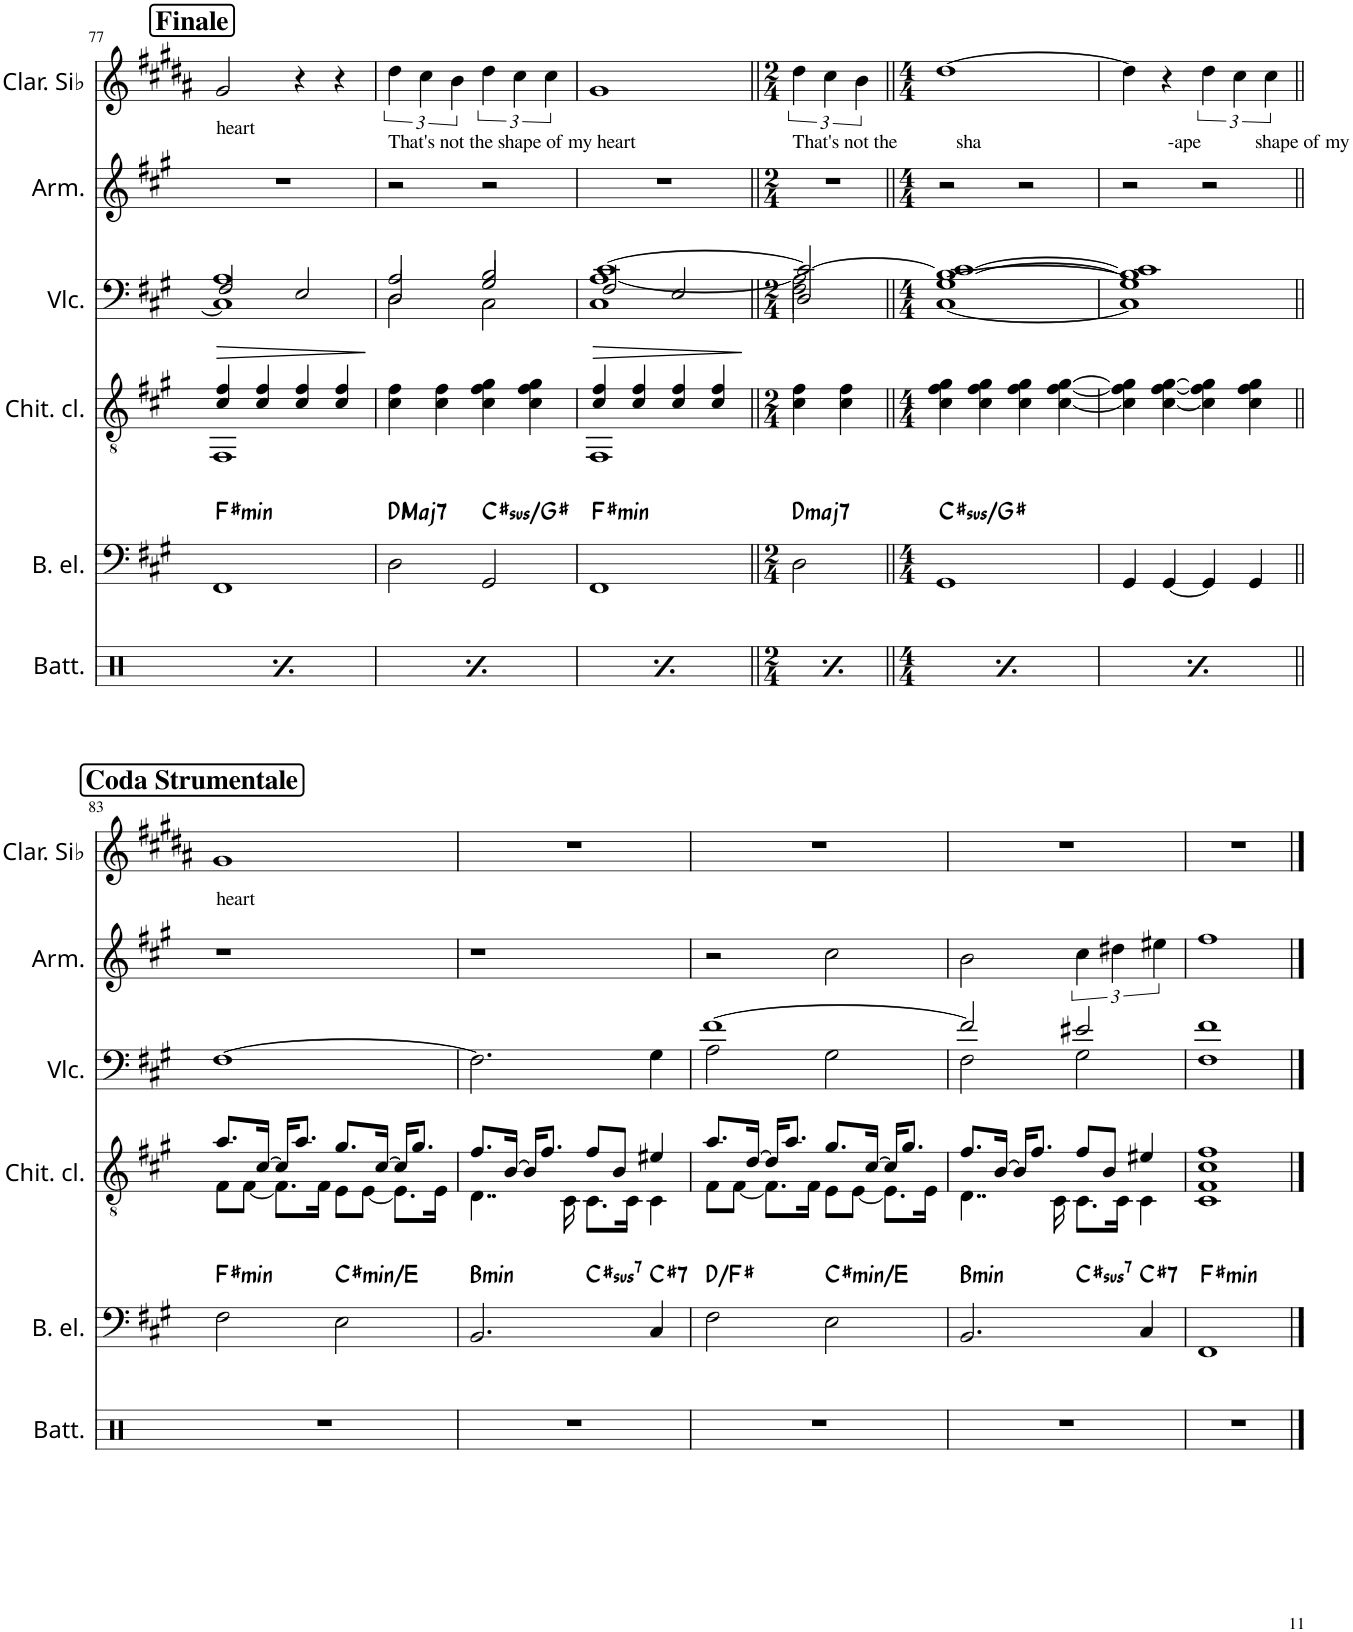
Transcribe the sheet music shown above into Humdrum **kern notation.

**kern	**kern	**harte	**kern	**kern	**dynam	**kern	**kern
*part6	*part5	*part5	*part4	*part3	*part3	*part2	*part1
*staff6	*staff5	*	*staff4	*staff3	*staff3	*staff2	*staff1
*I"Batteria	*I"Basso elettrico	*	*I"Chitarra classica	*I"Violoncello	*	*I"Armonica	*I"Clarinette en Sib
*I'Batt.	*I'B. el.	*	*I'Chit. cl.	*I'Vlc.	*	*I'Arm.	*I'Clar. Sib
!!LO:PB:g=z
*clefX	*clefF4	*	*clefGv2	*clefF4	*	*clefG2	*clefG2
*	*Trd7c12	*	*	*	*	*	*Trd1c2
*k[]	*k[f#c#g#]	*	*k[f#c#g#]	*k[f#c#g#]	*	*k[f#c#g#]	*k[f#c#g#d#a#]
*M4/4	*M4/4	*	*M4/4	*M4/4	*	*M4/4	*M4/4
!!LO:REH:place=s1:a:B:cj:fs=14:t=Finale
=77	=77	=77	=77	=77	=77	=77	=77
*^	*	*	*^	*	*	*	*
*	*^	*	*	*	*	*	*	*	*
!	!	!	!	!	!	!	!	!	!	!LO:TX:b:t=heart
!	!	!	!	!LO:H:kt=min	!	!	!	!LO:HP:b	!	!
*	*	*	*	*	*	*	*^	*	*	*
*	*	*	*	*	*	*	*	*^	*	*	*
4Rf/	4r	8Rd\L	1FF#	F#:min	4c#/ 4f#/	1FF#	1A	1C#]	2F#/	>	1r	2g#/
.	.	16Rd\L	.	.	.	.	.	.	.	.	.	.
.	.	16Rd\JJ	.	.	.	.	.	.	.	.	.	.
4r	4Rcc/	8Rd\L	.	.	4c#/ 4f#/	.	.	.	.	.	.	.
.	.	16Rd\L	.	.	.	.	.	.	.	.	.	.
.	.	16Rd\JJ	.	.	.	.	.	.	.	.	.	.
4Rf/	4r	8Rd\L	.	.	4c#/ 4f#/	.	.	.	2E/	.	.	4r
.	.	16Rd\L	.	.	.	.	.	.	.	.	.	.
.	.	16Rd\JJ	.	.	.	.	.	.	.	.	.	.
4r	4Rcc/	8Rd\L	.	.	4c#/ 4f#/	.	.	.	.	.	.	4r
.	.	16Rd\L	.	.	.	.	.	.	.	.	.	.
.	.	16Rd\JJ	.	.	.	.	.	.	.	.	.	.
*	*	*	*	*	*v	*v	*	*	*	*	*	*
*v	*v	*v	*	*	*	*v	*v	*v	*	*	*
.	.	.	.	.	]	.	.
=78	=78	=78	=78	=78	=78	=78	=78
*^	*	*	*	*^	*	*	*
*	*^	*	*	*	*	*^	*	*	*
!	!	!	!	!LO:H:kt=Maj7	!	!	!	!	!	!	!LO:TX:b:t=That's not the shape of my heart
4Rf/	4r	8Rd\L	2D\	D:maj7	4c#\ 4f#\	2A/	2D\	2D/	.	2r	6dd#\
.	.	16Rd\L	.	.	.	.	.	.	.	.	.
.	.	.	.	.	.	.	.	.	.	.	6cc#\
.	.	16Rd\JJ	.	.	.	.	.	.	.	.	.
4r	4Rcc/	8Rd\L	.	.	4c#\ 4f#\	.	.	.	.	.	.
.	.	.	.	.	.	.	.	.	.	.	6b\
.	.	16Rd\L	.	.	.	.	.	.	.	.	.
.	.	16Rd\JJ	.	.	.	.	.	.	.	.	.
!	!	!	!	!LO:H:kt=sus	!	!	!	!	!	!	!
4Rf/	4r	8Rd\L	2GG#/	C#:sus4/5	4c#\ 4f#\ 4g#\	2B/	2C#\	2G#/	.	2r	6dd#\
.	.	16Rd\L	.	.	.	.	.	.	.	.	.
.	.	.	.	.	.	.	.	.	.	.	6cc#\
.	.	16Rd\JJ	.	.	.	.	.	.	.	.	.
4r	4Rcc/	8Rd\L	.	.	4c#\ 4f#\ 4g#\	.	.	.	.	.	.
.	.	.	.	.	.	.	.	.	.	.	6cc#\
.	.	16Rd\L	.	.	.	.	.	.	.	.	.
.	.	16Rd\JJ	.	.	.	.	.	.	.	.	.
=79	=79	=79	=79	=79	=79	=79	=79	=79	=79	=79	=79
*	*	*	*	*	*^	*	*	*	*	*	*
!	!	!	!	!LO:H:kt=min	!	!	!	!	!	!LO:HP:b	!	!
4Rf/	4r	8Rd\L	1FF#	F#:min	4c#/ 4f#/	1FF#	[1c#	1C# [1A	2F#/	>	1r	1g#
.	.	16Rd\L	.	.	.	.	.	.	.	.	.	.
.	.	16Rd\JJ	.	.	.	.	.	.	.	.	.	.
4r	4Rcc/	8Rd\L	.	.	4c#/ 4f#/	.	.	.	.	.	.	.
.	.	16Rd\L	.	.	.	.	.	.	.	.	.	.
.	.	16Rd\JJ	.	.	.	.	.	.	.	.	.	.
4Rf/	4r	8Rd\L	.	.	4c#/ 4f#/	.	.	.	2E/	.	.	.
.	.	16Rd\L	.	.	.	.	.	.	.	.	.	.
.	.	16Rd\JJ	.	.	.	.	.	.	.	.	.	.
4r	4Rcc/	8Rd\L	.	.	4c#/ 4f#/	.	.	.	.	.	.	.
.	.	16Rd\L	.	.	.	.	.	.	.	.	.	.
.	.	16Rd\JJ	.	.	.	.	.	.	.	.	.	.
*	*	*	*	*	*v	*v	*	*	*	*	*	*
*v	*v	*v	*	*	*	*v	*v	*v	*	*	*
.	.	.	.	.	]	.	.
=80||	=80||	=80||	=80||	=80||	=80||	=80||	=80||
*M2/4	*M2/4	*	*M2/4	*M2/4	*	*M2/4	*M2/4
*^	*	*	*	*^	*	*	*
*	*^	*	*	*	*	*^	*	*	*
*	*	*	*	*	*	*	*	*^	*	*	*
!	!	!	!	!LO:H:kt=maj7	!	!	!	!	!	!	!	!LO:TX:b:t=That's not the            sha                                      -ape           shape of my
4Rf/	4r	8Rd\L	2D\	D:maj7	4c#\ 4f#\	2c#/_	2A\]	2D/	2F#\	.	2r	6dd#\
.	.	16Rd\L	.	.	.	.	.	.	.	.	.	.
.	.	.	.	.	.	.	.	.	.	.	.	6cc#\
.	.	16Rd\JJ	.	.	.	.	.	.	.	.	.	.
4r	4Rcc/	8Rd\L	.	.	4c#\ 4f#\	.	.	.	.	.	.	.
.	.	.	.	.	.	.	.	.	.	.	.	6b\
.	.	16Rd\L	.	.	.	.	.	.	.	.	.	.
.	.	16Rd\JJ	.	.	.	.	.	.	.	.	.	.
4Rf/	4r	8Rd\L	2ryy	.	2ryy	2ryy	2ryy	2ryy	2ryy	.	2ryy	2ryy
.	.	16Rd\L	.	.	.	.	.	.	.	.	.	.
.	.	16Rd\JJ	.	.	.	.	.	.	.	.	.	.
4r	4Rcc/	8Rd\L	.	.	.	.	.	.	.	.	.	.
.	.	16Rd\L	.	.	.	.	.	.	.	.	.	.
.	.	16Rd\JJ	.	.	.	.	.	.	.	.	.	.
*	*	*	*	*	*	*v	*v	*v	*v	*	*	*
=81||	=81||	=81||	=81||	=81||	=81||	=81||	=81||	=81||	=81||
*M4/4	*	*	*M4/4	*	*M4/4	*M4/4	*	*M4/4	*M4/4
*	*	*	*	*	*	*^	*	*	*
*	*	*	*	*	*	*	*^	*	*	*
!	!	!	!	!LO:H:kt=sus	!	!	!	!	!	!	!
4Rf/	4r	8Rd\L	1GG#	C#:sus4/5	4c#\ 4f#\ 4g#\	[1B 1c#_	[1C#	[1G#	.	2r	[1dd#
.	.	16Rd\L	.	.	.	.	.	.	.	.	.
.	.	16Rd\JJ	.	.	.	.	.	.	.	.	.
4r	4Rcc/	8Rd\L	.	.	4c#\ 4f#\ 4g#\	.	.	.	.	.	.
.	.	16Rd\L	.	.	.	.	.	.	.	.	.
.	.	16Rd\JJ	.	.	.	.	.	.	.	.	.
4Rf/	4r	8Rd\L	.	.	4c#\ 4f#\ 4g#\	.	.	.	.	2r	.
.	.	16Rd\L	.	.	.	.	.	.	.	.	.
.	.	16Rd\JJ	.	.	.	.	.	.	.	.	.
4r	4Rcc/	8Rd\L	.	.	[4c#\ [4f#\ [4g#\	.	.	.	.	.	.
.	.	16Rd\L	.	.	.	.	.	.	.	.	.
.	.	16Rd\JJ	.	.	.	.	.	.	.	.	.
=82	=82	=82	=82	=82	=82	=82	=82	=82	=82	=82	=82
4Rf/	4r	8Rd\L	4GG#/	.	4c#\] 4f#\] 4g#\]	1B] 1c#]	1C#]	1G#]	.	2r	4dd#\]
.	.	16Rd\L	.	.	.	.	.	.	.	.	.
.	.	16Rd\JJ	.	.	.	.	.	.	.	.	.
4r	4Rcc/	8Rd\L	[4GG#/	.	[4c#\ [4f#\ [4g#\	.	.	.	.	.	4r
.	.	16Rd\L	.	.	.	.	.	.	.	.	.
.	.	16Rd\JJ	.	.	.	.	.	.	.	.	.
4Rf/	4r	8Rd\L	4GG#/]	.	4c#\] 4f#\] 4g#\]	.	.	.	.	2r	6dd#\
.	.	16Rd\L	.	.	.	.	.	.	.	.	.
.	.	.	.	.	.	.	.	.	.	.	6cc#\
.	.	16Rd\JJ	.	.	.	.	.	.	.	.	.
4r	4Rcc/	8Rd\L	4GG#/	.	4c#\ 4f#\ 4g#\	.	.	.	.	.	.
.	.	.	.	.	.	.	.	.	.	.	6cc#\
.	.	16Rd\L	.	.	.	.	.	.	.	.	.
.	.	16Rd\JJ	.	.	.	.	.	.	.	.	.
*	*	*	*	*	*	*v	*v	*v	*	*	*
!!LO:LB:g=z
!!LO:REH:place=s1:a:B:cj:fs=14:t=Coda Strumentale
=83||	=83||	=83||	=83||	=83||	=83||	=83||	=83||	=83||	=83||
*	*	*	*	*	*^	*	*	*	*
!	!	!	!	!LO:H:kt=min	!	!	!	!	!	!LO:TX:b:t=heart
*v	*v	*v	*	*	*	*	*	*	*	*
1r	2F#\	F#:min	8.a/L	8F#\L	[1F#	.	1r	1g#
.	.	.	.	[8F#\J	.	.	.	.
.	.	.	[16c#/Jk	.	.	.	.	.
.	.	.	16c#/KL]	8.F#\L]	.	.	.	.
.	.	.	8.a/J	.	.	.	.	.
.	.	.	.	16F#\Jk	.	.	.	.
!	!	!LO:H:kt=min	!	!	!	!	!	!
.	2E\	C#:min/b3	8.g#/L	8E\L	.	.	.	.
.	.	.	.	[8E\J	.	.	.	.
.	.	.	[16c#/Jk	.	.	.	.	.
.	.	.	16c#/KL]	8.E\L]	.	.	.	.
.	.	.	8.g#/J	.	.	.	.	.
.	.	.	.	16E\Jk	.	.	.	.
=84	=84	=84	=84	=84	=84	=84	=84	=84
!	!	!LO:H:kt=min	!	!	!	!	!	!
*	*^	*	*	*	*	*	*	*
1r	2.BB/	2ryy	B:min	8.f#/L	4..D\	2.F#\]	.	1r	1r
.	.	.	.	[16B/Jk	.	.	.	.	.
.	.	.	.	16B/KL]	.	.	.	.	.
.	.	.	.	8.f#/J	.	.	.	.	.
.	.	.	.	.	16C#\	.	.	.	.
!	!	!	!LO:H:kt=7	!	!	!	!	!	!
.	.	2ryy	C#:maj	8f#/L	8.C#\L	.	.	.	.
.	.	.	.	8B/J	.	.	.	.	.
.	.	.	.	.	16C#\Jk	.	.	.	.
!	!	!	!LO:H:kt=7	!	!	!	!	!	!
.	4C#/	.	C#:7	4e#X/	4C#\	4G#\	.	.	.
*	*v	*v	*	*	*	*	*	*	*
=85	=85	=85	=85	=85	=85	=85	=85	=85
*	*	*	*	*	*^	*	*	*
1r	2F#\	D:maj/3	8.a/L	8F#\L	[1f#	2A\	.	2r	1r
.	.	.	.	[8F#\J	.	.	.	.	.
.	.	.	[16d/Jk	.	.	.	.	.	.
.	.	.	16d/KL]	8.F#\L]	.	.	.	.	.
.	.	.	8.a/J	.	.	.	.	.	.
.	.	.	.	16F#\Jk	.	.	.	.	.
!	!	!LO:H:kt=min	!	!	!	!	!	!	!
.	2E\	C#:min/b3	8.g#/L	8E\L	.	2G#\	.	2cc#\	.
.	.	.	.	[8E\J	.	.	.	.	.
.	.	.	[16c#/Jk	.	.	.	.	.	.
.	.	.	16c#/KL]	8.E\L]	.	.	.	.	.
.	.	.	8.g#/J	.	.	.	.	.	.
.	.	.	.	16E\Jk	.	.	.	.	.
=86	=86	=86	=86	=86	=86	=86	=86	=86	=86
!	!	!LO:H:kt=min	!	!	!	!	!	!	!
*	*^	*	*	*	*	*	*	*	*
1r	2.BB/	2ryy	B:min	8.f#/L	4..D\	2f#/]	2F#\	.	2b\	1r
.	.	.	.	[16B/Jk	.	.	.	.	.	.
.	.	.	.	16B/KL]	.	.	.	.	.	.
.	.	.	.	8.f#/J	.	.	.	.	.	.
.	.	.	.	.	16C#\	.	.	.	.	.
!	!	!	!LO:H:kt=7	!	!	!	!	!	!	!
.	.	2ryy	C#:maj	8f#/L	8.C#\L	2e#X/	2G#\	.	6cc#\	.
.	.	.	.	8B/J	.	.	.	.	.	.
.	.	.	.	.	.	.	.	.	6dd#X\	.
.	.	.	.	.	16C#\Jk	.	.	.	.	.
!	!	!	!LO:H:kt=7	!	!	!	!	!	!	!
.	4C#/	.	C#:7	4e#X/	4C#\	.	.	.	.	.
.	.	.	.	.	.	.	.	.	6ee#X\	.
*	*	*	*	*	*	*v	*v	*	*	*
=87	=87	=87	=87	=87	=87	=87	=87	=87	=87
!	!	!	!LO:H:kt=min	!	!	!	!	!	!
*	*v	*v	*	*	*	*	*	*	*
1r	1FF#	F#:min	1F# 1c# 1f#	1C#	1F# 1f#	.	1ff#	1r
*	*	*	*v	*v	*	*	*	*
==	==	==	==	==	==	==	==
*-	*-	*-	*-	*-	*-	*-	*-
